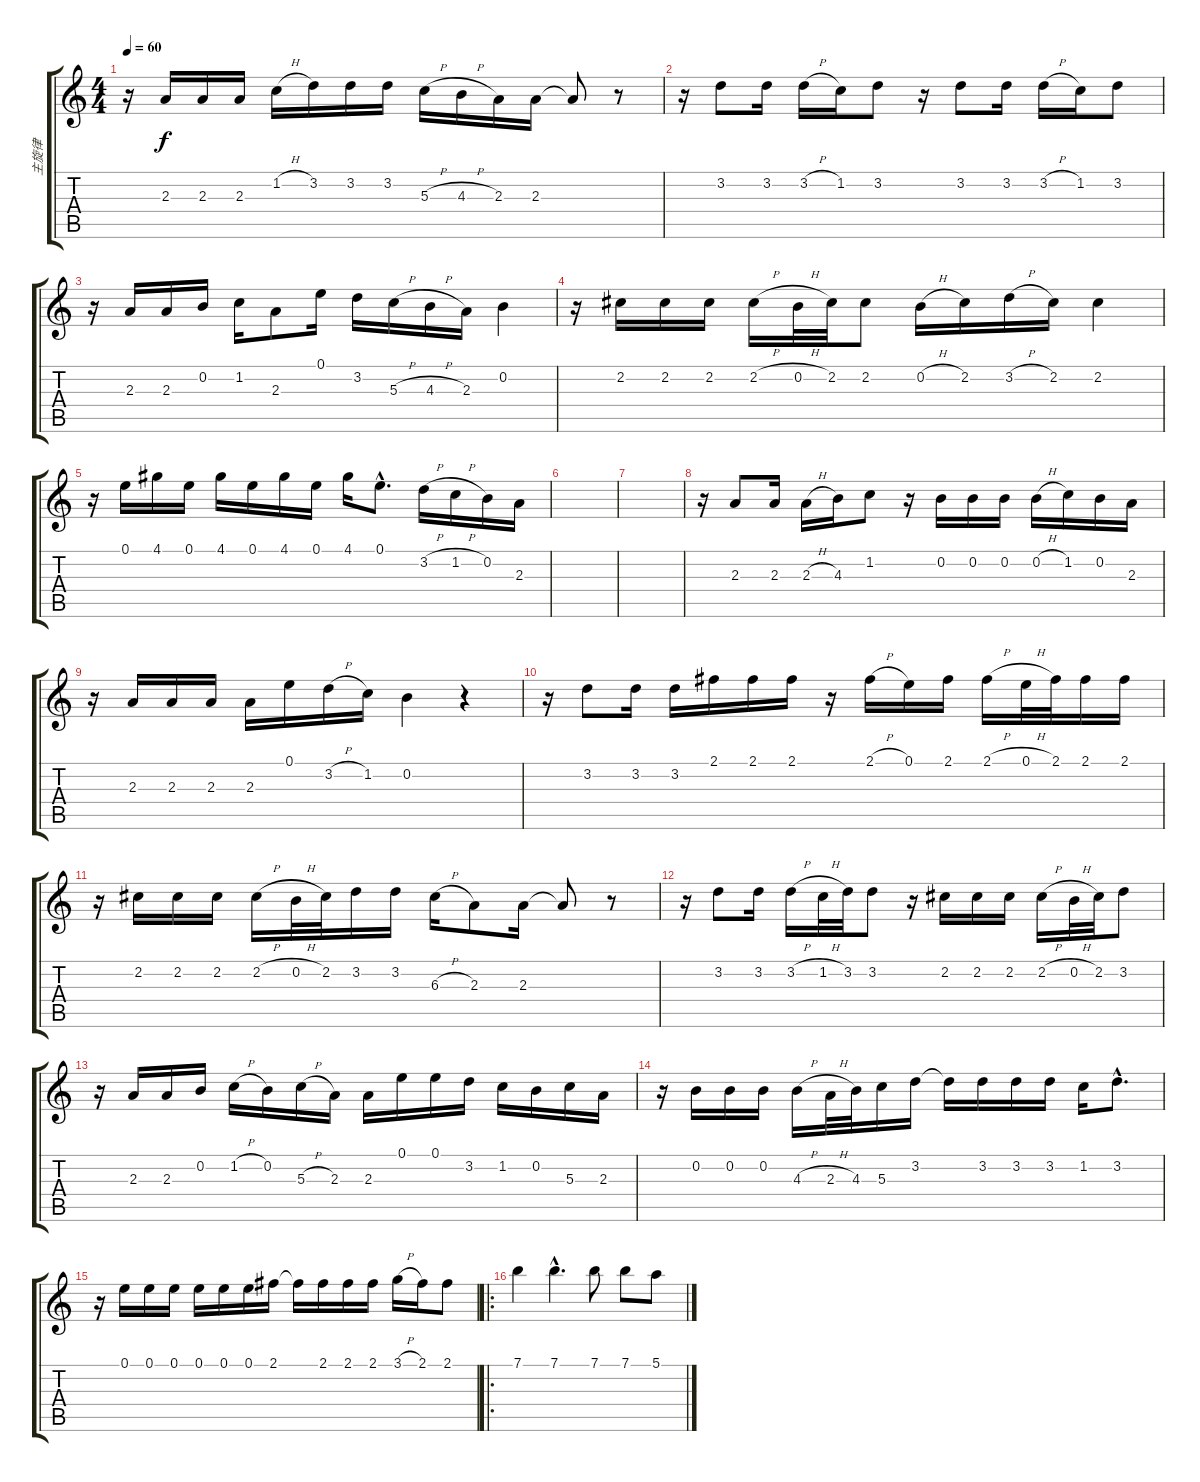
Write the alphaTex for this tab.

\track ("主旋律" "主旋律") {instrument electricguitarjazz}
\staff {score tabs}
\tuning (E4 B3 G3 D3 A2 E2) {hide}
\ts (4 4)
\tempo 60
\clef g2
\ks c
r.16{dy f} 2.3.16 2.3.16 2.3.16 1.2{h}.16 3.2.16 3.2.16 3.2.16 5.3{h}.16 4.3{h}.16 2.3.16 2.3.16 2.3{t}.8 r.8 |
r.16 3.2.8 3.2.16 3.2{h}.16 1.2.16 3.2.8 r.16 3.2.8 3.2.16 3.2{h}.16 1.2.16 3.2.8 |
r.16 2.3.16 2.3.16 0.2.16 1.2.16 2.3.8 0.1.16 3.2.16 5.3{h}.16 4.3{h}.16 2.3.16 0.2.4 |
r.16 2.2.16 2.2.16 2.2.16 2.2{h}.16 0.2{h}.32 2.2.32 2.2.8 0.2{h}.16 2.2.16 3.2{h}.16 2.2.16 2.2.4 |
r.16 0.1.16 4.1.16 0.1.16 4.1.16 0.1.16 4.1.16 0.1.16 4.1.16 0.1{hac}.8{d} 3.2{h}.16 1.2{h}.16 0.2.16 2.3.16 |
|
|
r.16 2.3.8 2.3.16 2.3{h}.16 4.3.16 1.2.8 r.16 0.2.16 0.2.16 0.2.16 0.2{h}.16 1.2.16 0.2.16 2.3.16 |
r.16 2.3.16 2.3.16 2.3.16 2.3.16 0.1.16 3.2{h}.16 1.2.16 0.2.4 r.4 |
r.16 3.2.8 3.2.16 3.2.16 2.1.16 2.1.16 2.1.16 r.16 2.1{h}.16 0.1.16 2.1.16 2.1{h}.16 0.1{h}.32 2.1.32 2.1.16 2.1.16 |
r.16 2.2.16 2.2.16 2.2.16 2.2{h}.16 0.2{h}.32 2.2.32 3.2.16 3.2.16 6.3{h}.16 2.3.8 2.3.16 2.3{t}.8 r.8 |
r.16 3.2.8 3.2.16 3.2{h}.16 1.2{h}.32 3.2.32 3.2.8 r.16 2.2.16 2.2.16 2.2.16 2.2{h}.16 0.2{h}.32 2.2.32 3.2.8 |
r.16 2.3.16 2.3.16 0.2.16 1.2{h}.16 0.2.16 5.3{h}.16 2.3.16 2.3.16 0.1.16 0.1.16 3.2.16 1.2.16 0.2.16 5.3.16 2.3.16 |
r.16 0.2.16 0.2.16 0.2.16 4.3{h}.16 2.3{h}.32 4.3.32 5.3.16 3.2.16 3.2{t}.16 3.2.16 3.2.16 3.2.16 1.2.16 3.2{hac}.8{d} |
r.16 0.1.16 0.1.16 0.1.16 0.1.16 0.1.16 0.1.16 2.1.16 2.1{t}.16 2.1.16 2.1.16 2.1.16 3.1{h}.16 2.1.16 2.1.8 |
\ro
7.1.4 7.1{hac}.4{d} 7.1.8 7.1.8 5.1.8
